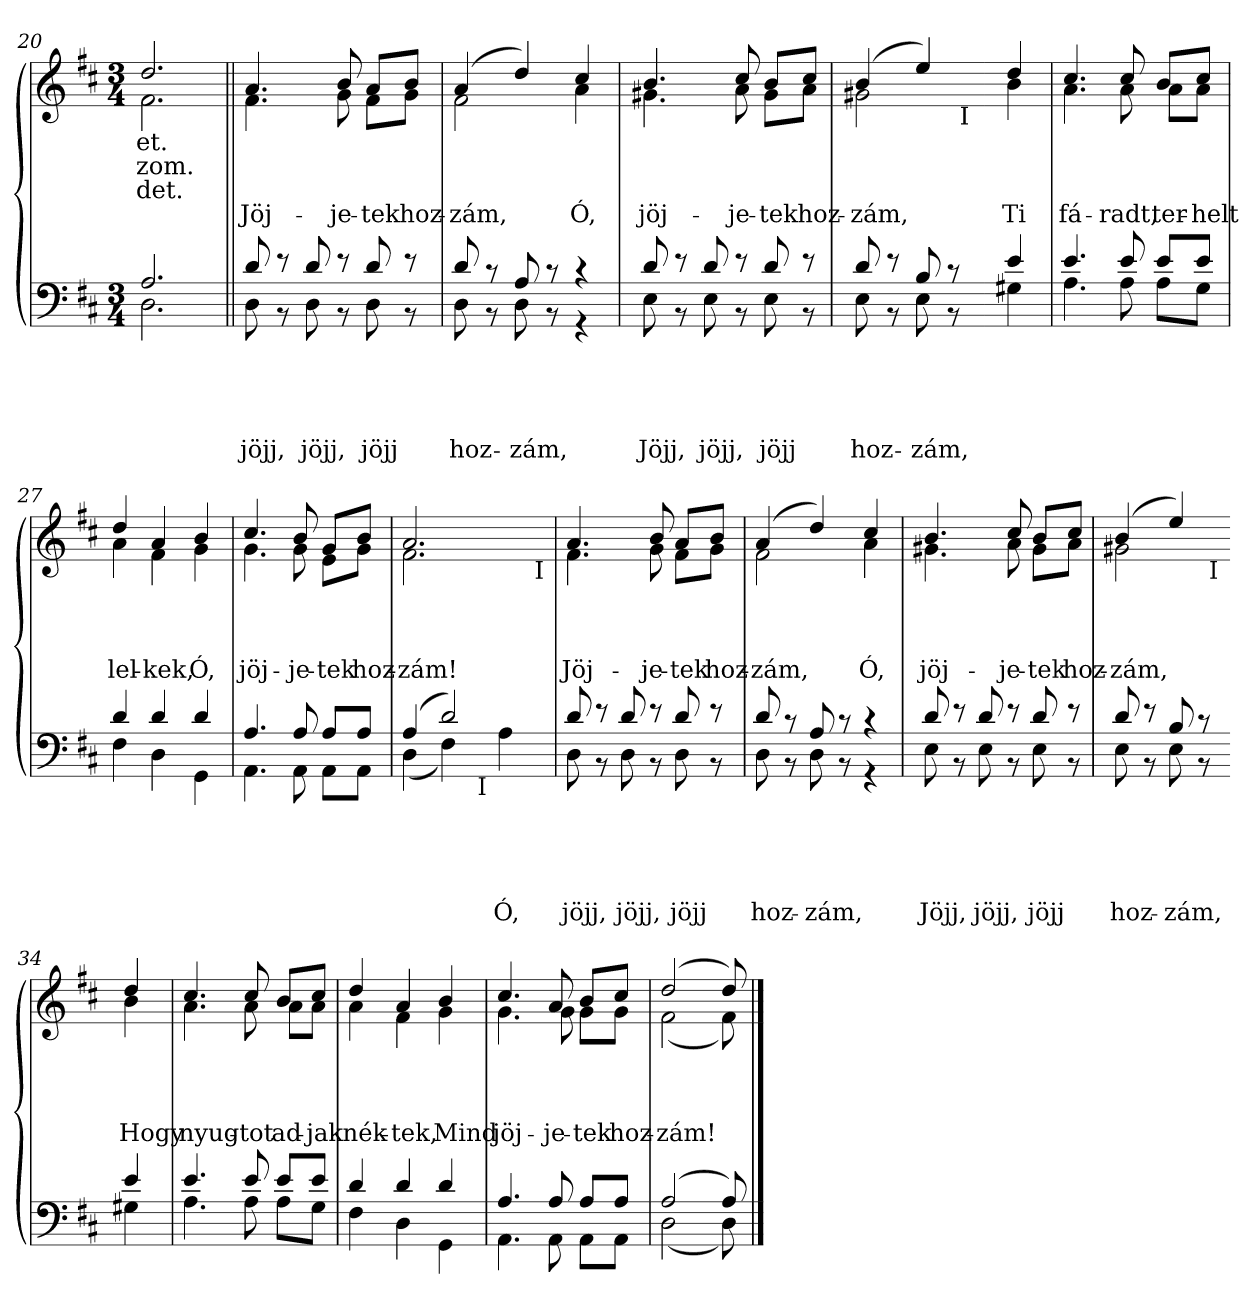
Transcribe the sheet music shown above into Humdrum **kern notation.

**kern	**text	**text	**text	**text	**text	**kern	**text	**text	**text	**text
*part2	*part2	*part2	*part2	*part2	*part2	*part1	*part1	*part1	*part1	*part1
*staff2	*staff2	*staff2	*staff2	*staff2	*staff2	*staff1	*staff1	*staff1	*staff1	*staff1
*clefF4	*	*	*	*	*	*clefG2	*	*	*	*
*k[f#c#]	*	*	*	*	*	*k[f#c#]	*	*	*	*
*b:	*	*	*	*	*	*b:	*	*	*	*
*M3/4	*	*	*	*	*	*M3/4	*	*	*	*
=20	=20	=20	=20	=20	=20	=20	=20	=20	=20	=20
*^	*	*	*	*	*	*	*	*	*	*
!	!	!	!	!	!	!	!	!LO:LY:b	!LO:LY:b	!LO:LY:b	!
*	*	*	*	*	*	*	*^	*	*	*	*
2.A/	2.D\	.	.	.	.	.	2.dd/	2.f#\	-et.	-zom.	-det.	.
!!LO:PB:g=z	!!
=21||	=21||	=21||	=21||	=21||	=21||	=21||	=21||	=21||	=21||	=21||	=21||	=21||
!	!	!	!	!	!	!LO:LY:b	!	!	!	!	!	!
!	!	!	!	!	!	!	!	!	!	!	!	!LO:LY:b
8d/	8D\	.	.	.	.	jöjj,	4.a/	4.f#\	.	.	.	Jöj-
8r	8r	.	.	.	.	.	.	.	.	.	.	.
!	!	!	!	!	!	!LO:LY:b	!	!	!	!	!	!
8d/	8D\	.	.	.	.	jöjj,	.	.	.	.	.	.
!	!	!	!	!	!	!	!	!	!	!	!	!LO:LY:b
8r	8r	.	.	.	.	.	8b/	8g\	.	.	.	-je-
!	!	!	!	!	!	!LO:LY:b	!	!	!	!	!	!
!	!	!	!	!	!	!	!	!	!	!	!	!LO:LY:b
8d/	8D\	.	.	.	.	jöjj	8a/L	8f#\L	.	.	.	-tek
!	!	!	!	!	!	!	!	!	!	!	!	!LO:LY:b
8r	8r	.	.	.	.	.	8b/J	8g\J	.	.	.	hoz-
=22	=22	=22	=22	=22	=22	=22	=22	=22	=22	=22	=22	=22
!	!	!	!	!	!	!LO:LY:b	!	!	!	!	!	!
!	!	!	!	!	!	!	!	!	!	!	!	!LO:LY:b
8d/	8D\	.	.	.	.	hoz-	(>4a/	2f#\	.	.	.	-zám,
8r	8r	.	.	.	.	.	.	.	.	.	.	.
!	!	!	!	!	!	!LO:LY:b	!	!	!	!	!	!
8A/	8D\	.	.	.	.	-zám,	4dd/)	.	.	.	.	.
8r	8r	.	.	.	.	.	.	.	.	.	.	.
!	!	!	!	!	!	!	!	!	!	!	!	!LO:LY:b
4r	4r	.	.	.	.	.	4cc#/	4a\	.	.	.	Ó,
=23	=23	=23	=23	=23	=23	=23	=23	=23	=23	=23	=23	=23
!	!	!	!	!	!	!LO:LY:b	!	!	!	!	!	!
!	!	!	!	!	!	!	!	!	!	!	!	!LO:LY:b
8d/	8E\	.	.	.	.	Jöjj,	4.b/	4.g#X\	.	.	.	jöj-
8r	8r	.	.	.	.	.	.	.	.	.	.	.
!	!	!	!	!	!	!LO:LY:b	!	!	!	!	!	!
8d/	8E\	.	.	.	.	jöjj,	.	.	.	.	.	.
!	!	!	!	!	!	!	!	!	!	!	!	!LO:LY:b
8r	8r	.	.	.	.	.	8cc#/	8a\	.	.	.	-je-
!	!	!	!	!	!	!LO:LY:b	!	!	!	!	!	!
!	!	!	!	!	!	!	!	!	!	!	!	!LO:LY:b
8d/	8E\	.	.	.	.	jöjj	8b/L	8g#\L	.	.	.	-tek
!	!	!	!	!	!	!	!	!	!	!	!	!LO:LY:b
8r	8r	.	.	.	.	.	8cc#/J	8a\J	.	.	.	hoz-
*	*	*	*	*	*	*	*v	*v	*	*	*	*
=24	=24	=24	=24	=24	=24	=24	=24	=24	=24	=24	=24
*	*	*	*	*	*	*	*^	*	*	*	*
!	!	!	!	!	!	!LO:LY:b	!	!	!	!	!	!
!	!	!	!	!	!	!	!	!	!	!	!	!LO:LY:b
*	*	*	*	*	*	*	*	*^	*	*	*	*
8d/	8E\	.	.	.	.	hoz-	(>4b/	2g#X\	4ryy	.	.	.	-zám,
8r	8r	.	.	.	.	.	.	.	.	.	.	.	.
!	!	!	!	!	!	!LO:LY:b	!	!	!	!	!	!	!
8B/	8E\	.	.	.	.	-zám,	4ee/)	.	8ryy	.	.	.	.
8r	8r	.	.	.	.	.	.	.	32ryy	.	.	.	.
!	!	!	!	!	!	!	!	!	!LO:TX:b:t=I	!	!	!	!
.	.	.	.	.	.	.	.	.	16.ryy	.	.	.	.
*	*	*	*	*	*	*	*	*v	*v	*	*	*	*
!!LO:LB:g=z
=25-	=25-	=25-	=25-	=25-	=25-	=25-	=25-	=25-	=25-	=25-	=25-	=25-
*	*	*	*	*	*	*	*	*^	*	*	*	*
!	!	!	!	!	!	!	!	!	!	!	!	!	!LO:LY:b
*	*	*	*	*	*	*	*	*v	*v	*	*	*	*
4e/	4G#X\	.	.	.	.	.	4dd/	4b\	.	.	.	Ti
=26	=26	=26	=26	=26	=26	=26	=26	=26	=26	=26	=26	=26
!	!	!	!	!	!	!	!	!	!	!	!	!LO:LY:b
4.e/	4.A\	.	.	.	.	.	4.cc#/	4.a\	.	.	.	fá-
!	!	!	!	!	!	!	!	!	!	!	!	!LO:LY:b
8e/	8A\	.	.	.	.	.	8cc#/	8a\	.	.	.	-radt,
!	!	!	!	!	!	!	!	!	!	!	!	!LO:LY:b
8e/L	8A\L	.	.	.	.	.	8b/L	8a\L	.	.	.	ter-
!	!	!	!	!	!	!	!	!	!	!	!	!LO:LY:b
8e/J	8G\J	.	.	.	.	.	8cc#/J	8a\J	.	.	.	-helt
=27	=27	=27	=27	=27	=27	=27	=27	=27	=27	=27	=27	=27
!	!	!	!	!	!	!	!	!	!	!	!	!LO:LY:b
4d/	4F#\	.	.	.	.	.	4dd/	4a\	.	.	.	lel-
!	!	!	!	!	!	!	!	!	!	!	!	!LO:LY:b
4d/	4D\	.	.	.	.	.	4a/	4f#\	.	.	.	-kek,
!	!	!	!	!	!	!	!	!	!	!	!	!LO:LY:b
4d/	4GG\	.	.	.	.	.	4b/	4g\	.	.	.	Ó,
=28	=28	=28	=28	=28	=28	=28	=28	=28	=28	=28	=28	=28
!	!	!	!	!	!	!	!	!	!	!	!	!LO:LY:b
4.A/	4.AA\	.	.	.	.	.	4.cc#/	4.g\	.	.	.	jöj-
!	!	!	!	!	!	!	!	!	!	!	!	!LO:LY:b
8A/	8AA\	.	.	.	.	.	8b/	8g\	.	.	.	-je-
!	!	!	!	!	!	!	!	!	!	!	!	!LO:LY:b
8A/L	8AA\L	.	.	.	.	.	8g/L	8e\L	.	.	.	-tek
!	!	!	!	!	!	!	!	!	!	!	!	!LO:LY:b
8A/J	8AA\J	.	.	.	.	.	8b/J	8g\J	.	.	.	hoz-
=29	=29	=29	=29	=29	=29	=29	=29	=29	=29	=29	=29	=29
!	!	!	!	!	!	!	!	!	!	!	!	!LO:LY:b
*	*^	*	*	*	*	*	*	*^	*	*	*	*
(>4A/	(<4D\	4ryy	.	.	.	.	.	2.a/	2.f#\	2ryy	.	.	.	-zám!
2d/)	4F#\)	8ryy	.	.	.	.	.	.	.	.	.	.	.	.
.	.	32ryy	.	.	.	.	.	.	.	.	.	.	.	.
!	!	!LO:TX:b:t=I	!	!	!	!	!	!	!	!	!	!	!	!
.	.	4ryy	.	.	.	.	.	.	.	.	.	.	.	.
!	!	!	!	!	!	!	!LO:LY:b	!	!	!	!	!	!	!
.	4A\	.	.	.	.	.	Ó,	.	.	8ryy	.	.	.	.
.	.	.	.	.	.	.	.	.	.	32ryy	.	.	.	.
!	!	!	!	!	!	!	!	!	!	!LO:TX:b:t=I	!	!	!	!
.	.	16.ryy	.	.	.	.	.	.	.	16.ryy	.	.	.	.
*	*v	*v	*	*	*	*	*	*	*	*	*	*	*	*
*	*	*	*	*	*	*	*v	*v	*v	*	*	*	*
!!LO:LB:g=z
=30	=30	=30	=30	=30	=30	=30	=30	=30	=30	=30	=30
*	*^	*	*	*	*	*	*^	*	*	*	*
*	*	*	*	*	*	*	*	*	*^	*	*	*	*
!	!	!	!	!	!	!	!LO:LY:b	!	!	!	!	!	!	!
*	*v	*v	*	*	*	*	*	*	*	*	*	*	*	*
*	*	*	*	*	*	*	*	*v	*v	*	*	*	*
*	*^	*	*	*	*	*	*	*^	*	*	*	*
!	!	!	!	!	!	!	!	!	!	!	!	!	!	!LO:LY:b
*	*v	*v	*	*	*	*	*	*	*	*	*	*	*	*
*	*	*	*	*	*	*	*	*v	*v	*	*	*	*
8d/	8D\	.	.	.	.	jöjj,	4.a/	4.f#\	.	.	.	Jöj-
8r	8r	.	.	.	.	.	.	.	.	.	.	.
!	!	!	!	!	!	!LO:LY:b	!	!	!	!	!	!
8d/	8D\	.	.	.	.	jöjj,	.	.	.	.	.	.
!	!	!	!	!	!	!	!	!	!	!	!	!LO:LY:b
8r	8r	.	.	.	.	.	8b/	8g\	.	.	.	-je-
!	!	!	!	!	!	!LO:LY:b	!	!	!	!	!	!
!	!	!	!	!	!	!	!	!	!	!	!	!LO:LY:b
8d/	8D\	.	.	.	.	jöjj	8a/L	8f#\L	.	.	.	-tek
!	!	!	!	!	!	!	!	!	!	!	!	!LO:LY:b
8r	8r	.	.	.	.	.	8b/J	8g\J	.	.	.	hoz-
=31	=31	=31	=31	=31	=31	=31	=31	=31	=31	=31	=31	=31
!	!	!	!	!	!	!LO:LY:b	!	!	!	!	!	!
!	!	!	!	!	!	!	!	!	!	!	!	!LO:LY:b
8d/	8D\	.	.	.	.	hoz-	(>4a/	2f#\	.	.	.	-zám,
8r	8r	.	.	.	.	.	.	.	.	.	.	.
!	!	!	!	!	!	!LO:LY:b	!	!	!	!	!	!
8A/	8D\	.	.	.	.	-zám,	4dd/)	.	.	.	.	.
8r	8r	.	.	.	.	.	.	.	.	.	.	.
!	!	!	!	!	!	!	!	!	!	!	!	!LO:LY:b
4r	4r	.	.	.	.	.	4cc#/	4a\	.	.	.	Ó,
=32	=32	=32	=32	=32	=32	=32	=32	=32	=32	=32	=32	=32
!	!	!	!	!	!	!LO:LY:b	!	!	!	!	!	!
!	!	!	!	!	!	!	!	!	!	!	!	!LO:LY:b
8d/	8E\	.	.	.	.	Jöjj,	4.b/	4.g#X\	.	.	.	jöj-
8r	8r	.	.	.	.	.	.	.	.	.	.	.
!	!	!	!	!	!	!LO:LY:b	!	!	!	!	!	!
8d/	8E\	.	.	.	.	jöjj,	.	.	.	.	.	.
!	!	!	!	!	!	!	!	!	!	!	!	!LO:LY:b
8r	8r	.	.	.	.	.	8cc#/	8a\	.	.	.	-je-
!	!	!	!	!	!	!LO:LY:b	!	!	!	!	!	!
!	!	!	!	!	!	!	!	!	!	!	!	!LO:LY:b
8d/	8E\	.	.	.	.	jöjj	8b/L	8g#\L	.	.	.	-tek
!	!	!	!	!	!	!	!	!	!	!	!	!LO:LY:b
8r	8r	.	.	.	.	.	8cc#/J	8a\J	.	.	.	hoz-
*	*	*	*	*	*	*	*v	*v	*	*	*	*
=33	=33	=33	=33	=33	=33	=33	=33	=33	=33	=33	=33
*	*	*	*	*	*	*	*^	*	*	*	*
!	!	!	!	!	!	!LO:LY:b	!	!	!	!	!	!
!	!	!	!	!	!	!	!	!	!	!	!	!LO:LY:b
*	*	*	*	*	*	*	*	*^	*	*	*	*
8d/	8E\	.	.	.	.	hoz-	(>4b/	2g#X\	4ryy	.	.	.	-zám,
8r	8r	.	.	.	.	.	.	.	.	.	.	.	.
!	!	!	!	!	!	!LO:LY:b	!	!	!	!	!	!	!
8B/	8E\	.	.	.	.	-zám,	4ee/)	.	8ryy	.	.	.	.
8r	8r	.	.	.	.	.	.	.	32ryy	.	.	.	.
!	!	!	!	!	!	!	!	!	!LO:TX:b:t=I	!	!	!	!
.	.	.	.	.	.	.	.	.	16.ryy	.	.	.	.
*	*	*	*	*	*	*	*	*v	*v	*	*	*	*
!!LO:LB:g=z
=34-	=34-	=34-	=34-	=34-	=34-	=34-	=34-	=34-	=34-	=34-	=34-	=34-
*	*	*	*	*	*	*	*	*^	*	*	*	*
!	!	!	!	!	!	!	!	!	!	!	!	!	!LO:LY:b
*	*	*	*	*	*	*	*	*v	*v	*	*	*	*
4e/	4G#X\	.	.	.	.	.	4dd/	4b\	.	.	.	Hogy
=35	=35	=35	=35	=35	=35	=35	=35	=35	=35	=35	=35	=35
!	!	!	!	!	!	!	!	!	!	!	!	!LO:LY:b
4.e/	4.A\	.	.	.	.	.	4.cc#/	4.a\	.	.	.	nyug-
!	!	!	!	!	!	!	!	!	!	!	!	!LO:LY:b
8e/	8A\	.	.	.	.	.	8cc#/	8a\	.	.	.	-tot
!	!	!	!	!	!	!	!	!	!	!	!	!LO:LY:b
8e/L	8A\L	.	.	.	.	.	8b/L	8a\L	.	.	.	ad-
!	!	!	!	!	!	!	!	!	!	!	!	!LO:LY:b
8e/J	8G\J	.	.	.	.	.	8cc#/J	8a\J	.	.	.	-jak
=36	=36	=36	=36	=36	=36	=36	=36	=36	=36	=36	=36	=36
!	!	!	!	!	!	!	!	!	!	!	!	!LO:LY:b
4d/	4F#\	.	.	.	.	.	4dd/	4a\	.	.	.	nék-
!	!	!	!	!	!	!	!	!	!	!	!	!LO:LY:b
4d/	4D\	.	.	.	.	.	4a/	4f#\	.	.	.	-tek,
!	!	!	!	!	!	!	!	!	!	!	!	!LO:LY:b
4d/	4GG\	.	.	.	.	.	4b/	4g\	.	.	.	Mind
=37	=37	=37	=37	=37	=37	=37	=37	=37	=37	=37	=37	=37
!	!	!	!	!	!	!	!	!	!	!	!	!LO:LY:b
4.A/	4.AA\	.	.	.	.	.	4.cc#/	4.g\	.	.	.	jöj-
!	!	!	!	!	!	!	!	!	!	!	!	!LO:LY:b
8A/	8AA\	.	.	.	.	.	8a/	8g\	.	.	.	-je-
!	!	!	!	!	!	!	!	!	!	!	!	!LO:LY:b
8A/L	8AA\L	.	.	.	.	.	8b/L	8g\L	.	.	.	-tek
!	!	!	!	!	!	!	!	!	!	!	!	!LO:LY:b
8A/J	8AA\J	.	.	.	.	.	8cc#/J	8g\J	.	.	.	hoz-
=38	=38	=38	=38	=38	=38	=38	=38	=38	=38	=38	=38	=38
!	!	!	!	!	!	!	!	!	!	!	!	!LO:LY:b
(>2A/	(<2D\	.	.	.	.	.	(>2dd/	(<2f#\	.	.	.	-zám!
8A/)	8D\)	.	.	.	.	.	8dd/)	8f#\)	.	.	.	.
*v	*v	*	*	*	*	*	*	*	*	*	*	*
*	*	*	*	*	*	*v	*v	*	*	*	*
==	==	==	==	==	==	==	==	==	==	==
*-	*-	*-	*-	*-	*-	*-	*-	*-	*-	*-
